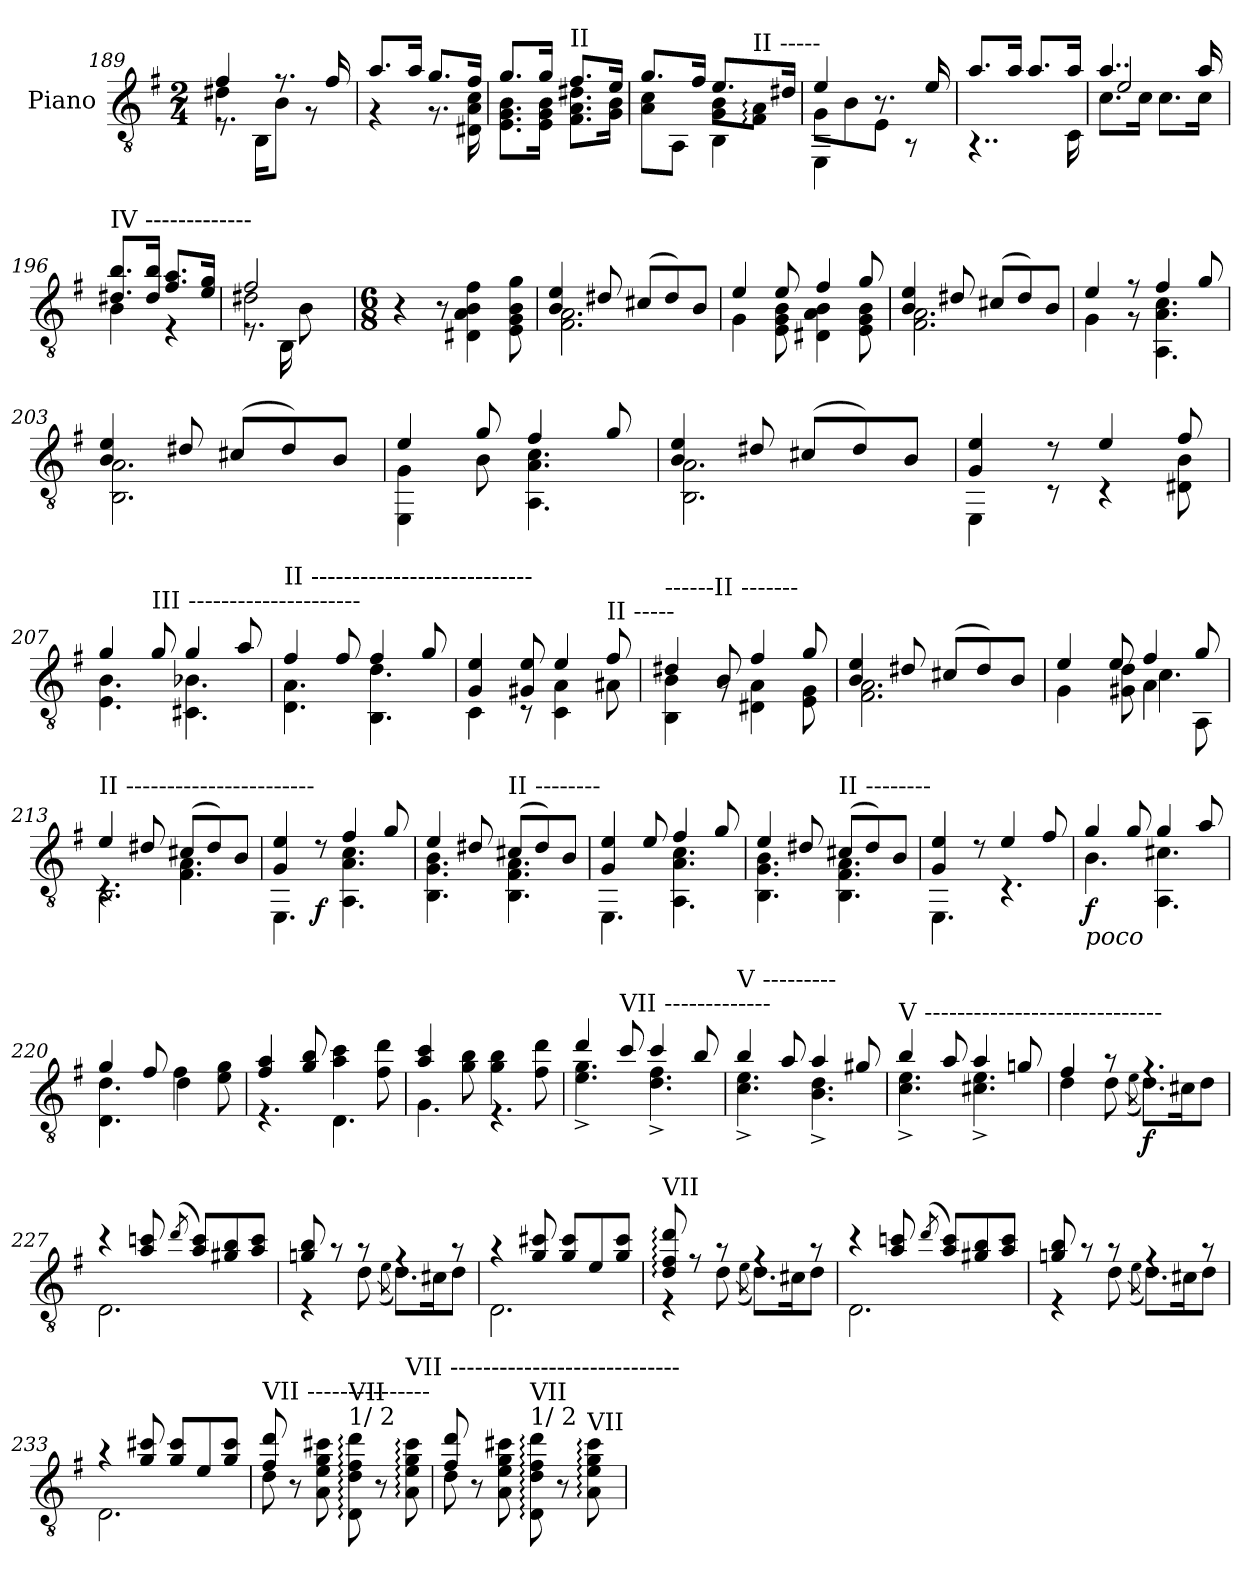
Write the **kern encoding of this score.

**kern	**dynam
*part1	*part1
*staff1	*staff1
*I"Piano	*
*I'Pno.	*
*clefGv2	*
*k[f#]	*
*M2/4	*
=189	=189
*^	*
*	*^	*
4f#/	8.rE	4d#X<\	.
.	16BB<\KL	.	.
8.rf	8B<\J	8ryy	.
.	8ryy	8r	.
16f#/	.	.	.
*	*v	*v	*
=190	=190	=190
8.a/L	4r	.
16a/Jk	.	.
8.g/L	8.r	.
16f#/Jk	16D#X\<<< 16A\<<< 16c\<<<	.
=191	=191	=191
8.g/L	8.E\<<< 8.G\<<< 8.B\<<<L	.
16g/Jk	16E\ 16G\ 16B\Jk	.
!LO:TX:a:t=II	!	!
8.f#:/L	8.F#\<<< 8.A\<<< 8.d#X\<<<L	.
16e/Jk	16G\<< 16B\<<Jk	.
=192	=192	=192
*	*^	*
8.g/L	8A\<< 8c\<<L	4ryy	.
.	8AA<\J	.	.
16f#/Jk	.	.	.
8.e/L	4BB<\	8G\<< 8B\<<L	.
!	!	!LO:TX:a:t=II -----	!
.	.	8F#\:<< 8A\:<<J	.
16d#X/Jk	.	.	.
!!LO:LB:g=z	!!	!!
=193	=193	=193	=193
4e/	4EE<\	8G<\L	.
.	.	8B<<\	.
8.r	8ryy	8E<<\J	.
.	8r	8ryy	.
16e/	.	.	.
*	*v	*v	*
=194	=194	=194
8.a/L	4..r	.
16a/Jk	.	.
8.a/L	.	.
16a/Jk	16C<\	.
=195	=195	=195
*	*^	*
4..a/	8.c<\L	2e/	.
.	16c<\Jk	.	.
.	8.c<\L	.	.
16a/	16c<\Jk	.	.
*	*v	*v	*
=196	=196	=196
!LO:TX:a:t=IV -------------	!	!
8.d#X/ 8.b/L	4B:<\	.
16d#/ 16b/Jk	.	.
8.f#/ 8.a/L	4r	.
16e/ 16g/Jk	.	.
=197	=197	=197
*	*^	*
2f#/	8.rE	2d#X<\	.
.	16BB<\	.	.
.	8B<\	.	.
.	8ryy	.	.
*v	*v	*v	*
!!LO:LB:g=z
=198	=198
*M6/8	*
*MM150	*
*^	*
!LO:TX:t=Allegretto	!	!
*v	*v	*
4r	.
8r	.
4D#X\ 4A\ 4B\ 4f#\	.
8E\ 8G\ 8B\ 8g\	.
=199	=199
*^	*
4B/ 4e/	2.F#\<< 2.A\<<	.
8d#X/	.	.
(<8c#X/L	.	.
8d#/)	.	.
8B/J	.	.
=200	=200	=200
4e/	4G<\	.
8e/	8E\<<< 8G\<<< 8B\<<<	.
4f#/	4D#X\<<< 4A\<<< 4B\<<<	.
8g/	8E\<<< 8G\<<< 8B\<<<	.
=201	=201	=201
4B/ 4e/	2.F#\<< 2.A\<<	.
8d#X/	.	.
(<8c#X/L	.	.
8d#/)	.	.
8B/J	.	.
!!LO:LB:g=z	!!
=202	=202	=202
4e/	4G<\	.
8r	8r	.
4f#/	4.AA\<<< 4.A\<<< 4.c\<<<	.
8g/	.	.
=203	=203	=203
4B/ 4e/	2.BB\<< 2.A\<<	.
8d#X/	.	.
(<8c#X/L	.	.
8d#/)	.	.
8B/J	.	.
=204	=204	=204
4e/	4EE\<< 4G\<<	.
8g/	8B<\	.
4f#/	4.AA\<< 4.A\<< 4.c\<<	.
8g/	.	.
=205	=205	=205
4B/ 4e/	2.BB\<< 2.A\<<	.
8d#X/	.	.
(<8c#X/L	.	.
8d#/)	.	.
8B/J	.	.
!!LO:LB:g=z	!!
=206	=206	=206
4G/ 4e/	4EE<\	.
8r	8r	.
4e/	4r	.
8f#/	8D#X\<< 8B\<<	.
=207	=207	=207
4g/	4.E\<< 4.B\<<	.
!LO:TX:a:t=III ---------------------	!	!
8g:/	.	.
4g/	4.C#X\<< 4.B-X\<<	.
8a/	.	.
=208	=208	=208
!LO:TX:a:t=II ---------------------------	!	!
4f#/	4.D\<<< 4.A\<<<	.
8f#/	.	.
4f#/	4.BB\<< 4.d\<<	.
8g/	.	.
=209	=209	=209
4G/ 4e/	4C<\	.
8G#X/ 8e/	8r	.
4e/	4C\<< 4A\<<	.
!LO:TX:a:t=II -----	!	!
8f#:/	8A#X<\	.
!!LO:LB:g=z	!!
=210	=210	=210
!LO:TX:a:t=------II -------	!	!
4d#X/	4BB\<< 4B\<<	.
8B/	8rG	.
4f#/	4D#X\<< 4A\<<	.
8g/	8E\<< 8G\<<	.
=211	=211	=211
4B/ 4e/	2.F#\<< 2.A\<<	.
8d#X/	.	.
(<8c#X/L	.	.
8d#/)	.	.
8B/J	.	.
=212	=212	=212
*	*^	*
4e/	4G<\	4.ryy	.
8e/	8G#X\<< 8d\<<	.	.
4f#/	4A<\	4.c<\	.
8g/	8AA<\	.	.
=213	=213	=213	=213
!LO:TX:a:t=II -----------------------	!	!	!
4e:/	2.BB<\	4.rC	.
8d#X/	.	.	.
(<8c#X/L	.	4.F#\<< 4.A\<<	.
8d#/)	.	.	.
8B/J	.	.	.
*	*v	*v	*
!!LO:PB:g=z
=214	=214	=214
4G/ 4e/	4.EE<\	.
!	!	!LO:DY:b
8r	.	f
4f#/	4.AA\<<< 4.A\<<< 4.c\<<<	.
8g/	.	.
=215	=215	=215
4e/	4.BB\<<< 4.G\<<< 4.B\<<<	.
8d#X/	.	.
!LO:TX:a:t=II --------	!	!
(<8c#X:/L	4.BB\<<< 4.F#\<<< 4.A\<<<	.
8d#/)	.	.
8B/J	.	.
=216	=216	=216
4G/ 4e/	4.EE<\	.
8e/	.	.
4f#/	4.AA\<<< 4.A\<<< 4.c\<<<	.
8g/	.	.
=217	=217	=217
4e/	4.BB\<<< 4.G\<<< 4.B\<<<	.
8d#X/	.	.
!LO:TX:a:t=II --------	!	!
(<8c#X:/L	4.BB\<<< 4.F#\<<< 4.A\<<<	.
8d#/)	.	.
8B/J	.	.
!!LO:LB:g=z	!!
=218	=218	=218
4G/ 4e/	4.EE<\	.
8r	.	.
4e/	4.r	.
8f#/	.	.
=219	=219	=219
!LO:TX:b:i:t=poco	!	!
!	!	!LO:DY:b
4g/	4.B<\	f
8g/	.	.
4g/	4.AA\<< 4.c#X\<<	.
8a/	.	.
=220	=220	=220
4g/	4.D\<< 4.d\<<	.
8f#/	.	.
4f#<\	4d<\	.
8e\ 8g\	8ryy	.
=221	=221	=221
4f#/ 4a/	4.r	.
8g/ 8b/	.	.
4a\<< 4cc\<<	4.D<\	.
8f#\<< 8dd\<<	.	.
!!LO:LB:g=z	!!
=222	=222	=222
4a/ 4cc/	4.G<\	.
8g\<< 8b\<<	.	.
4g\<< 4b\<<	4.rE	.
8f#\<< 8dd\<<	.	.
=223	=223	=223
4dd/	4.e\<<^< 4.g\<<^<	.
!LO:TX:a:t=VII -------------	!	!
8cc:/	.	.
4cc/	4.d\<^< 4.f#\<^<	.
8b/	.	.
=224	=224	=224
!LO:TX:a:t=V ---------	!	!
4b:/	4.c\<^< 4.e\<^<	.
8a/	.	.
4a/	4.B\<^< 4.d\<^<	.
8g#X/	.	.
=225	=225	=225
!LO:TX:a:t=V -----------------------------	!	!
4b:/	4.c\<^< 4.e\<^<	.
8a/	.	.
4a/	4.c#X\<^< 4.e\<^<	.
8gn/	.	.
!!LO:LB:g=z	!!
=226	=226	=226
4f#/	4d<\	.
8r	8d<<\	.
.	(>8qe<\	.
!	!	!LO:DY:b
4.rf	8.d<\L)	f
.	16c#X<\K	.
.	8d<\J	.
=227	=227	=227
4r	2.D<\	.
8a/ 8ccn/	.	.
(<8qdd/	.	.
8a/ 8cc/L)	.	.
8g#X/ 8b/	.	.
8a/ 8cc/J	.	.
=228	=228	=228
8gn/ 8b/	4r	.
8r	.	.
8r	8d<\	.
.	(>8qe<\	.
4rf	8.d<\L)	.
.	16c#X<\K	.
8r	8d<\J	.
=229	=229	=229
4r	2.D<\	.
8g/ 8cc#X/	.	.
8g/ 8cc#/L	.	.
8e/	.	.
8g/ 8cc#/J	.	.
!!LO:LB:g=z	!!
=230	=230	=230
!LO:TX:a:t=VII	!	!
8d/: 8f#/: 8dd/:	4r	.
8r	.	.
8r	8d<<\	.
.	(>8qe<\	.
4rf	8.d<\L)	.
.	16c#X<\K	.
8r	8d<\J	.
=231	=231	=231
4r	2.D<\	.
8a/ 8ccn/	.	.
(<8qdd/	.	.
8a/ 8cc/L)	.	.
8g#X/ 8b/	.	.
8a/ 8cc/J	.	.
=232	=232	=232
8gn/ 8b/	4r	.
8r	.	.
8r	8d<\	.
.	(>8qe<\	.
4rf	8.d<\L)	.
.	16c#X<\K	.
8r	8d<\J	.
=233	=233	=233
4r	2.D<\	.
8g/ 8cc#X/	.	.
8g/ 8cc#/L	.	.
8e/	.	.
8g/ 8cc#/J	.	.
!!LO:LB:g=z	!!
=234	=234	=234
!LO:TX:a:t=VII ---------------	!	!
8f#/ 8dd/	8d:<\	.
8r	2ryy	.
8A\ 8e\ 8g\ 8cc#X\	.	.
!LO:TX:a:t=1/ 2	!	!
!LO:TX:a:t=VII	!	!
8D\: 8d\: 8f#\: 8dd\:	.	.
8r	.	.
!LO:TX:a:t=VII ----------------------------	!	!
8A\: 8e\: 8g\: 8cc#\:	8ryy	.
=235	=235	=235
8f#/ 8dd/	8d<\	.
8r	2ryy	.
8A\ 8e\ 8g\ 8cc#X\	.	.
!LO:TX:a:t=1/ 2	!	!
!LO:TX:a:t=VII	!	!
8D\: 8d\: 8f#\: 8dd\:	.	.
8r	.	.
!LO:TX:a:t=VII	!	!
8A\: 8e\: 8g\: 8cc#\:	8ryy	.
*v	*v	*
=	=
*-	*-
